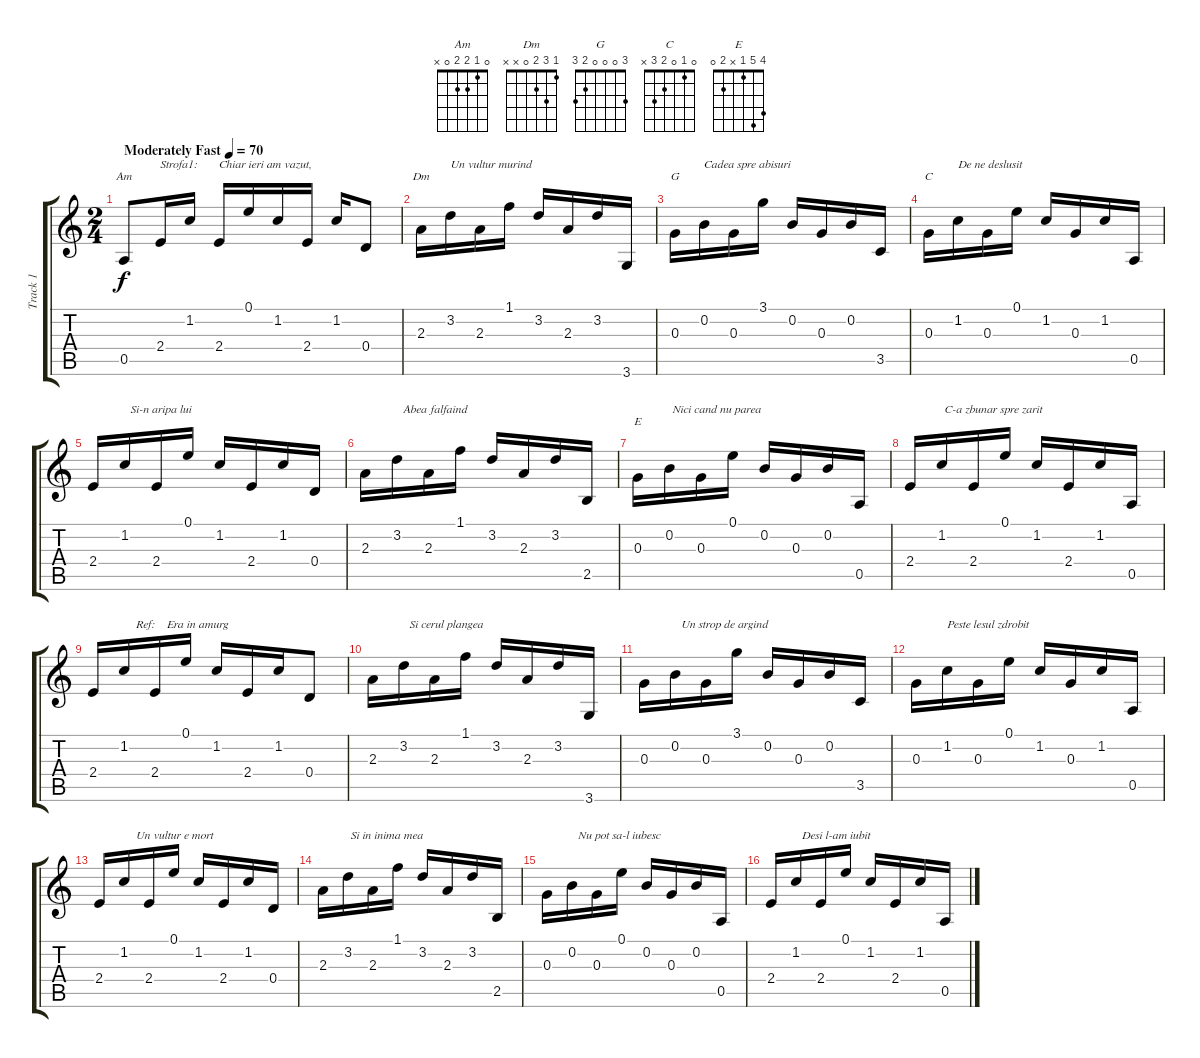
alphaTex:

\track ("Track 1" "Track 1") {instrument acousticguitarsteel}
\staff {score tabs}
\tuning (E4 B3 G3 D3 A2 E2) {hide}
\chord ("Am" 0 1 2 2 0 x)
\chord ("Dm" 1 3 2 0 x x)
\chord ("G" 3 0 0 0 2 3)
\chord ("C" 0 1 0 2 3 x)
\chord ("E" 4 5 1 x 2 0)
\ts (2 4)
\tempo (70 "Moderately Fast")
\clef g2
\ks c
0.5.8{ch "Am" dy f instrument acousticguitarsteel} 2.4.16{txt "Strofa1:"} 1.2.16 2.4.16{txt "Chiar ieri am vazut,"} 0.1.16 1.2.16 2.4.16 1.2.16 0.4.8 |
2.3.16{ch "Dm"} 3.2.16{txt "Un vultur murind"} 2.3.16 1.1.16 3.2.16 2.3.16 3.2.16 3.6.16 |
0.3.16{ch "G"} 0.2.16{txt "Cadea spre abisuri"} 0.3.16 3.1.16 0.2.16 0.3.16 0.2.16 3.5.16 |
0.3.16{ch "C"} 1.2.16{txt "De ne deslusit"} 0.3.16 0.1.16 1.2.16 0.3.16 1.2.16 0.5.16 |
2.4.16 1.2.16{txt "  Si-n aripa lui"} 2.4.16 0.1.16 1.2.16 2.4.16 1.2.16 0.4.16 |
2.3.16 3.2.16{txt "  Abea falfaind"} 2.3.16 1.1.16 3.2.16 2.3.16 3.2.16 2.5.16 |
0.3.16{ch "E"} 0.2.16{txt " Nici cand nu parea"} 0.3.16 0.1.16 0.2.16 0.3.16 0.2.16 0.5.16 |
2.4.16 1.2.16{txt " C-a zbunar spre zarit"} 2.4.16 0.1.16 1.2.16 2.4.16 1.2.16 0.5.16 |
2.4.16 1.2.16{txt "    Ref:"} 2.4.16{txt "    Era in amurg"} 0.1.16 1.2.16 2.4.16 1.2.16 0.4.8 |
2.3.16 3.2.16{txt "  Si cerul plangea"} 2.3.16 1.1.16 3.2.16 2.3.16 3.2.16 3.6.16 |
0.3.16 0.2.16{txt "  Un strop de argind "} 0.3.16 3.1.16 0.2.16 0.3.16 0.2.16 3.5.16 |
0.3.16 1.2.16{txt "Peste lesul zdrobit"} 0.3.16 0.1.16 1.2.16 0.3.16 1.2.16 0.5.16 |
2.4.16 1.2.16{txt "    Un vultur e mort"} 2.4.16 0.1.16 1.2.16 2.4.16 1.2.16 0.4.16 |
2.3.16 3.2.16{txt " Si in inima mea"} 2.3.16 1.1.16 3.2.16 2.3.16 3.2.16 2.5.16 |
0.3.16 0.2.16{txt "  Nu pot sa-l iubesc"} 0.3.16 0.1.16 0.2.16 0.3.16 0.2.16 0.5.16 |
2.4.16 1.2.16{txt "  Desi l-am iubit"} 2.4.16 0.1.16 1.2.16 2.4.16 1.2.16 0.5.16
